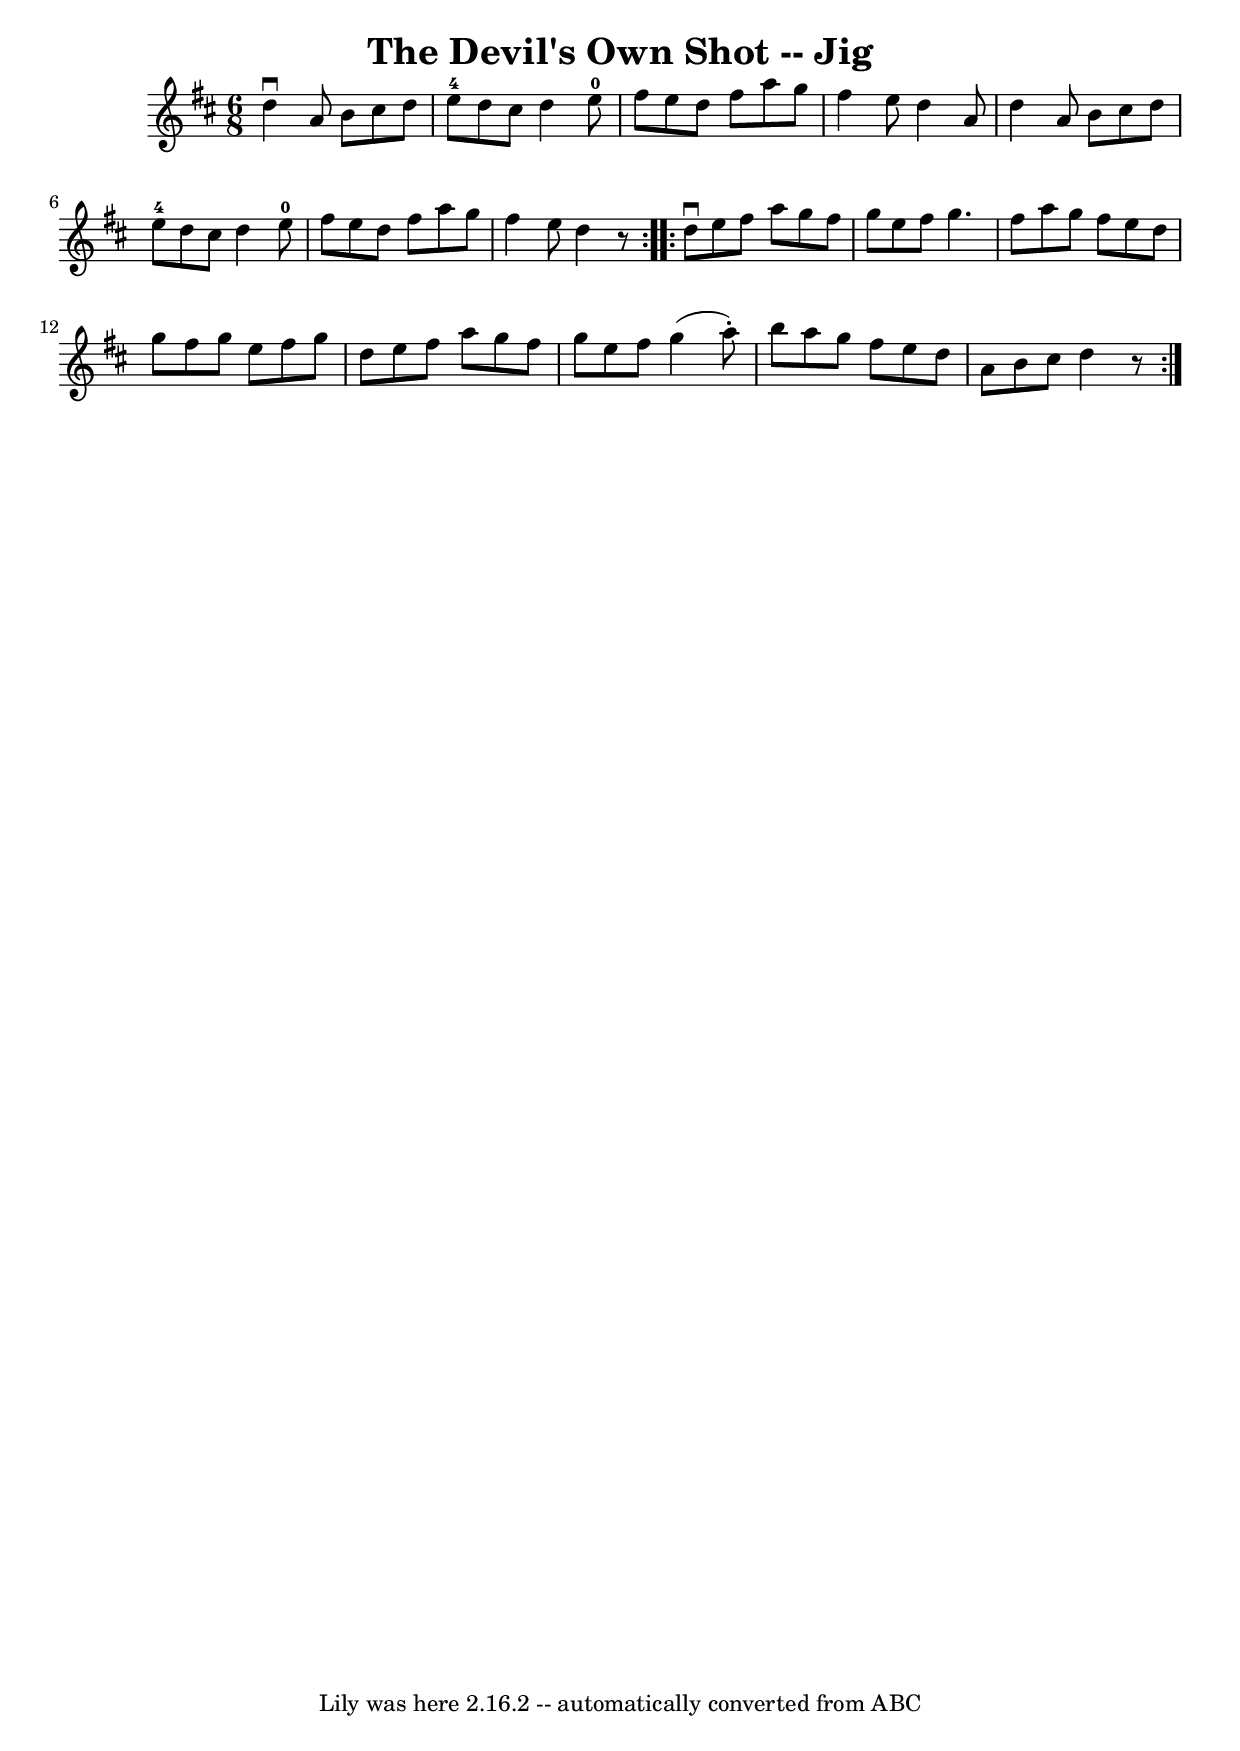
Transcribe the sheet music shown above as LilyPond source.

\version "2.7.40"
\include "Mammoth.ily"
\header {
	%% book = "Ryan's Mammoth Collection"
	crossRefNumber = "1"
	footnotes = ""
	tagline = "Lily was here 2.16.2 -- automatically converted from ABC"
	title = "The Devil's Own Shot -- Jig"
}
voicedefault =  {


\repeat volta 2 {
\time 6/8 \key d \major d''4^\downbow a'8 b'8 cis''8 d''8  
|
 e''8-4 d''8 cis''8 d''4 e''8-0 |
 fis''8    
e''8 d''8 fis''8 a''8 g''8  |
 fis''4 e''8 d''4    
a'8  |
 d''4 a'8 b'8 cis''8 d''8  |
 e''8-4   
d''8 cis''8 d''4 e''8-0 |
 fis''8 e''8 d''8 fis''8 
 a''8 g''8  |
 fis''4 e''8 d''4    r8 } \repeat volta 2 {    
 d''8^\downbow e''8 fis''8 a''8 g''8 fis''8  |
 g''8    
e''8 fis''8 g''4.    |
 fis''8 a''8 g''8 fis''8 e''8  
 d''8  |
 g''8 fis''8 g''8 e''8 fis''8 g''8  |
   
 d''8 e''8 fis''8 a''8 g''8 fis''8  |
 g''8 e''8    
fis''8 g''4 (a''8 -.) |
 b''8 a''8 g''8 fis''8 e''8 
 d''8  |
 a'8 b'8 cis''8 d''4    r8 }   
}

\score{
    <<

	\context Staff="default"
	{
	    \voicedefault 
	}

    >>
	\layout {
	}
	\midi {}
}
